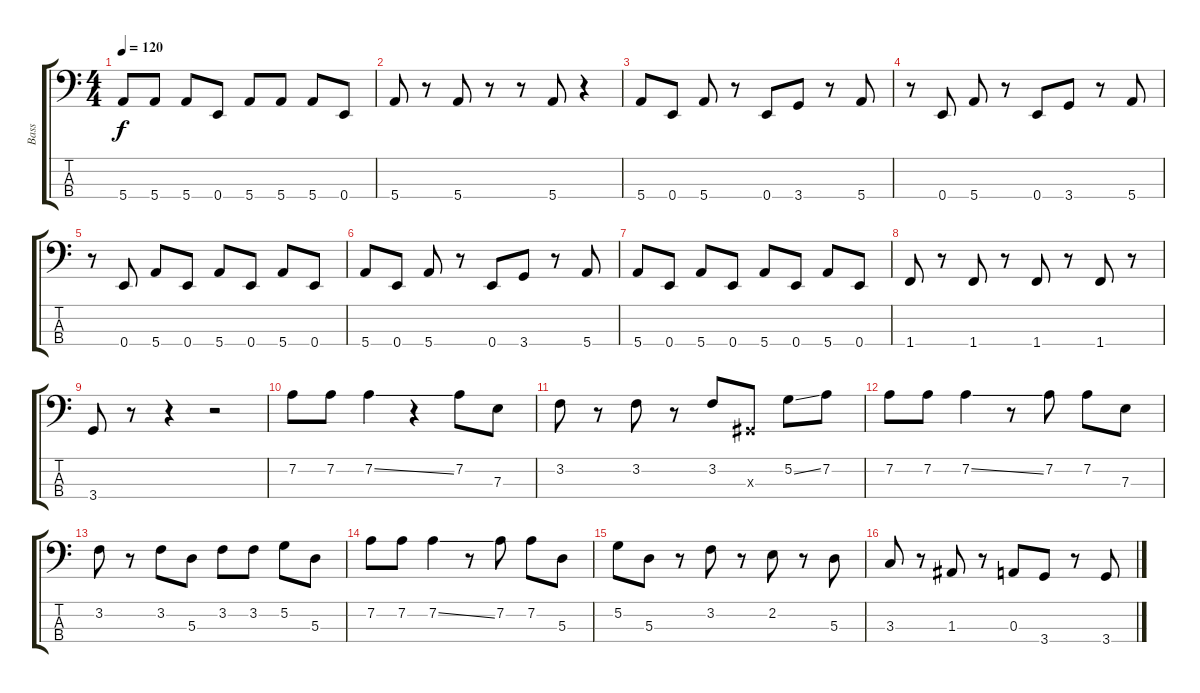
\track ("Bass" "Bass") {instrument electricbassfinger}
\staff {score tabs}
\tuning (G2 D2 A1 E1) {hide}
\ts (4 4)
\tempo 120
\clef f4
\ks c
5.4.8{dy f} 5.4.8 5.4.8 0.4.8 5.4.8 5.4.8 5.4.8 0.4.8 |
5.4.8 r.8 5.4.8 r.8 r.8 5.4.8 r.4 |
5.4.8 0.4.8 5.4.8 r.8 0.4.8 3.4.8 r.8 5.4.8 |
r.8 0.4.8 5.4.8 r.8 0.4.8 3.4.8 r.8 5.4.8 |
r.8 0.4.8 5.4.8 0.4.8 5.4.8 0.4.8 5.4.8 0.4.8 |
5.4.8 0.4.8 5.4.8 r.8 0.4.8 3.4.8 r.8 5.4.8 |
5.4.8 0.4.8 5.4.8 0.4.8 5.4.8 0.4.8 5.4.8 0.4.8 |
1.4.8 r.8 1.4.8 r.8 1.4.8 r.8 1.4.8 r.8 |
3.4.8 r.8 r.4 r.2 |
7.2.8 7.2.8 7.2{ss}.4 r.4 7.2.8 7.3.8 |
3.2.8 r.8 3.2.8 r.8 3.2.8 -1.3{x}.8 5.2{ss}.8 7.2.8 |
7.2.8 7.2.8 7.2{ss}.4 r.8 7.2.8 7.2.8 7.3.8 |
3.2.8 r.8 3.2.8 5.3.8 3.2.8 3.2.8 5.2.8 5.3.8 |
7.2.8 7.2.8 7.2{ss}.4 r.8 7.2.8 7.2.8 5.3.8 |
5.2.8 5.3.8 r.8 3.2.8 r.8 2.2.8 r.8 5.3.8 |
3.3.8 r.8 1.3.8 r.8 0.3.8 3.4.8 r.8 3.4.8
